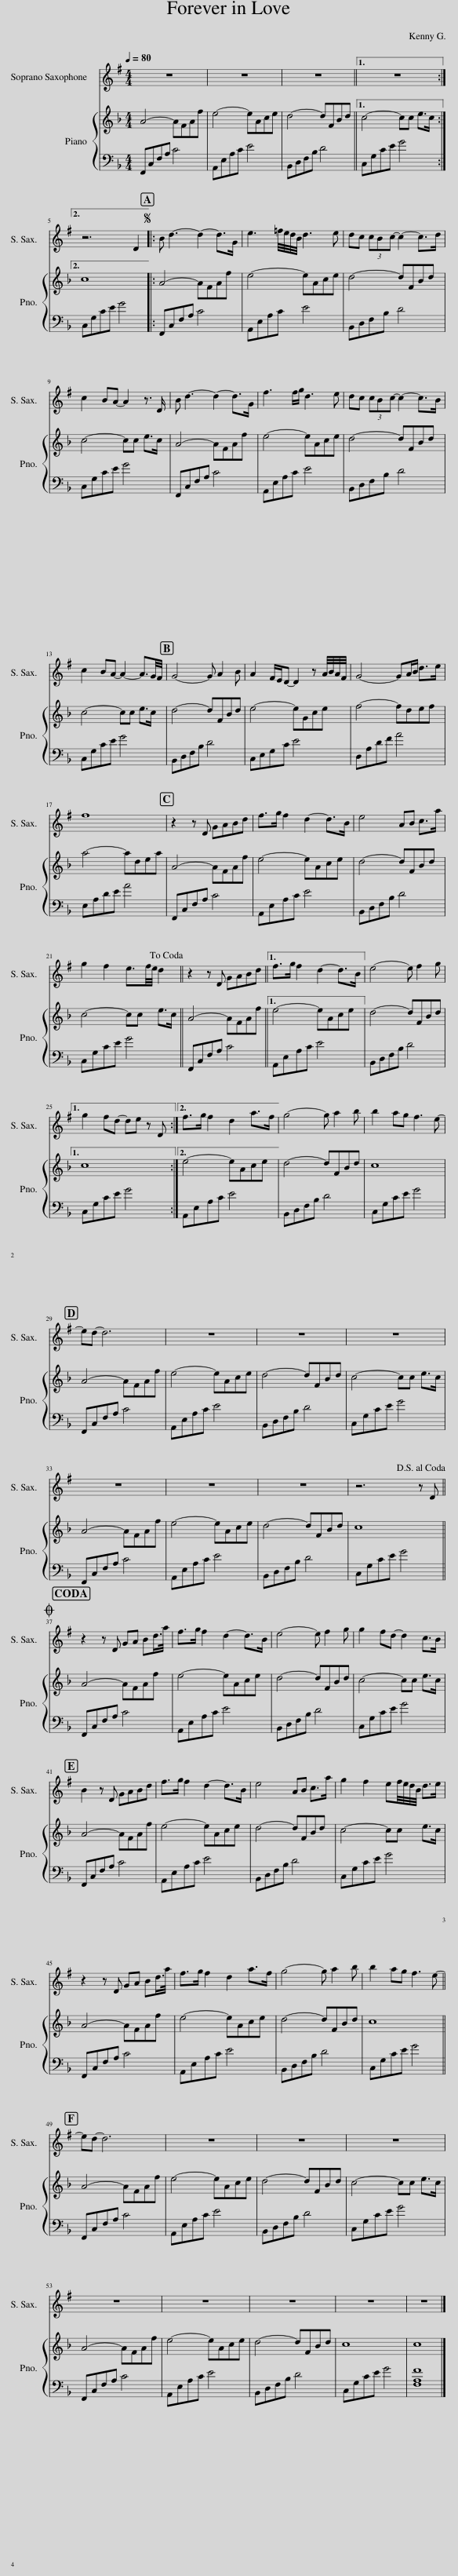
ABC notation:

X:1
%%score 1 { 2 | 3 }
L:1/8
Q:1/4=80
M:4/4
I:linebreak $
K:F
V:1 treble transpose=-2
V:2 treble
V:3 bass
V:1
[K:G] z8 | z8 | z8 ||1 z8 :|2$ z6 D2 |: %5
S B d3- d2- d>G | e3 =f/4e/4d/4B/4 d3 e | dc (3cBc- c2- c>d |$ c2 BA- A2 z3/2 D/ | B d3- d2- d>G | %10
 f3 f/g/ d3 e | dc (3cBc- c2- c>B |$ c2 BA- A2- A3/2G/4F/4 | G4- G A2 B | A2 F/E/D- D2 z A/4B/4A/4F/4 | %15
 G4- GA/B/ d>e |$ f8 | z2 z D GABd | f>g f2 d2- d>B | e4 AB c>a |$ %20
 g2 f2 e3/2f/4e/4 d2!dacoda! || z2 z D GABd ||1 f>g f2 d2- d>B || e4- e f2 g |1$ g2 fd- de z D :|2 %25
 f>g f2 d2 a>f || g4- g a2 b | b2 ag f3 e- |$ ed- d6 | z8 | %30
 z8 | z8 |$ z8 | z8 | z8 | %35
 z6 z D!D.S.! ||$O z2 z D GA Bd/>a/ | f>g f2 d2- d>B | e4- e f2 g | g2 fd- d2 c>B |$ %40
 B2 z D GABd | f>g f2 d2- d>B | e4 AB c>a | g2 f2 ef/4e/4d/4B/4 d>e |$ z2 z D GA Bd/>a/ | %45
 f>g f2 d2 a>f | g4- g a2 b | b2 ag f3 e- ||$ ed- d6 | z8 | %50
 z8 | z8 |$ z8 | z8 | z8 | %55
 z8 | z8 |] %57
V:2
 A4- AFAf | e4- eAce | d4- dFBd ||1 c4- cc e>c :|2$ c8 |: %5
 A4- AFAf | e4- eAce | d4- dFBd |$ c4- cc e>c | A4- AFAf | %10
 e4- eAce | d4- dFBd |$ c4- cc e>c | d4- dFBd | e4- eGce | %15
 f4- fdef |$ a4- adea | A4- AFAf | e4- eAce | d4- dFBd |$ %20
 c4- cc e>c || A4- AFAf ||1 e4- eAce || d4- dFBd |1$ c8 :|2 %25
 e4- eAce || d4- dFBd | c8 |$ A4- AFAf | e4- eAce | %30
 d4- dFBd | c4- cc e>c |$ A4- AFAf | e4- eAce | d4- dFBd | %35
 c8 ||$ A4- AFAf | e4- eAce | d4- dFBd | c4- cc e>c |$ %40
 A4- AFAf | e4- eAce | d4- dFBd | c4- cc e>c |$ A4- AFAf | %45
 e4- eAce | d4- dFBd | c8 ||$ A4- AFAf | e4- eAce | %50
 d4- dFBd | c4- cc e>c |$ A4- AFAf | e4- eAce | d4- dFBd | %55
 c8 | c8 |] %57
V:3
 F,,C,F,A, C4 | A,,E,A,C E4 | B,,D,F,B, D4 ||1 C,G,CE G4 :|2$ C,G,CE G4 |: %5
 F,,C,F,A, C4 | A,,E,A,C E4 | B,,D,F,B, D4 |$ C,G,CE G4 | F,,C,F,A, C4 | %10
 A,,E,A,C E4 | B,,D,F,B, D4 |$ C,G,CE G4 | B,,D,F,B, D4 | C,E,G,C E4 | %15
 D,A,DF A4 |$ E,A,DE A4 | F,,C,F,A, C4 | A,,E,A,C E4 | B,,D,F,B, D4 |$ %20
 C,G,CE G4 || F,,C,F,A, C4 ||1 A,,E,A,C E4 || B,,D,F,B, D4 |1$ C,G,CE G4 :|2 %25
 A,,E,A,C E4 || B,,D,F,B, D4 | C,G,CE G4 |$ F,,C,F,A, C4 | A,,E,A,C E4 | %30
 B,,D,F,B, D4 | C,G,CE G4 |$ F,,C,F,A, C4 | A,,E,A,C E4 | B,,D,F,B, D4 | %35
 C,G,CE G4 ||$ F,,C,F,A, C4 | A,,E,A,C E4 | B,,D,F,B, D4 | C,G,CE G4 |$ %40
 F,,C,F,A, C4 | A,,E,A,C E4 | B,,D,F,B, D4 | C,G,CE G4 |$ F,,C,F,A, C4 | %45
 A,,E,A,C E4 | B,,D,F,B, D4 | C,G,CE G4 ||$ F,,C,F,A, C4 | A,,E,A,C E4 | %50
 B,,D,F,B, D4 | C,G,CE G4 |$ F,,C,F,A, C4 | A,,E,A,C E4 | B,,D,F,B, D4 | %55
 C,G,CE G4 | [F,A,F]8 |] %57
